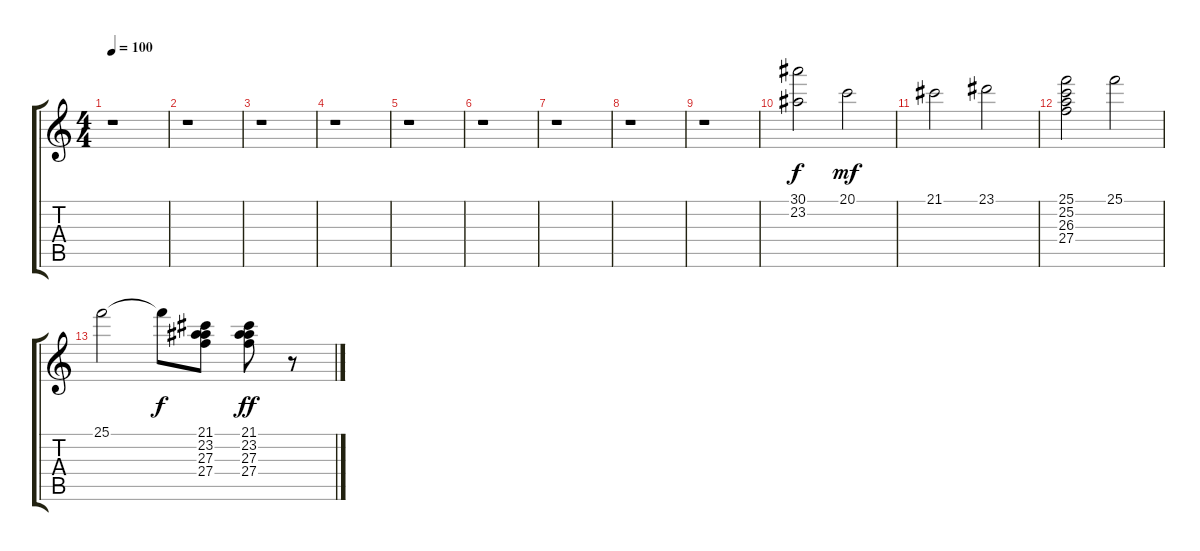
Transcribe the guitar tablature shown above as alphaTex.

\track "" {instrument rockorgan}
\staff {score tabs}
\tuning (E4 B3 G3 D3 A2 E2) {hide}
\ts (4 4)
\tempo 100
\clef g2
\ks c
r.1{dy ff} |
r.1 |
r.1 |
r.1 |
r.1 |
r.1 |
r.1 |
r.1 |
r.1 |
(30.1 23.2).2{dy f} 20.1.2{dy mf} |
21.1.2 23.1.2 |
(25.1 25.2 26.3 27.4).2 25.1.2 |
25.1.2 25.1{t}.8{dy f} (21.1 23.2 27.3 27.4).8 (21.1 23.2 27.3 27.4).8{dy ff} r.8
